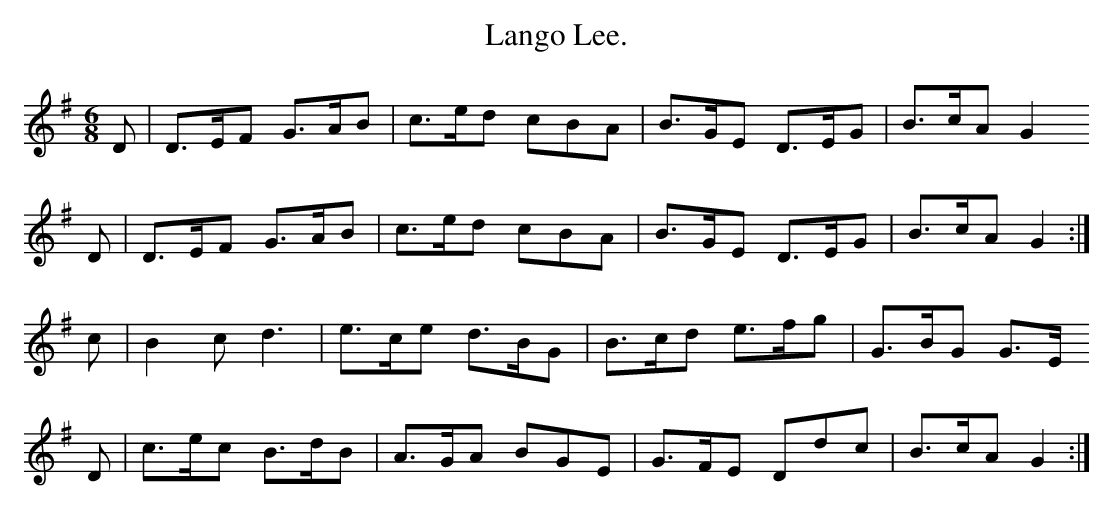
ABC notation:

X:1
T:Lango Lee.
L:1/8
M:6/8
K:G
D|D>EF G>AB|c>ed cBA |B>GE D>EG|B>cA G2
D|D>EF G>AB|c>ed cBA |B>GE D>EG|B>cA G2:|
c|B2c  d3  |e>ce d>BG|B>cd e>fg|G>BG G>E
D|c>ec B>dB|A>GA BGE |G>FE Ddc |B>cA G2:|
